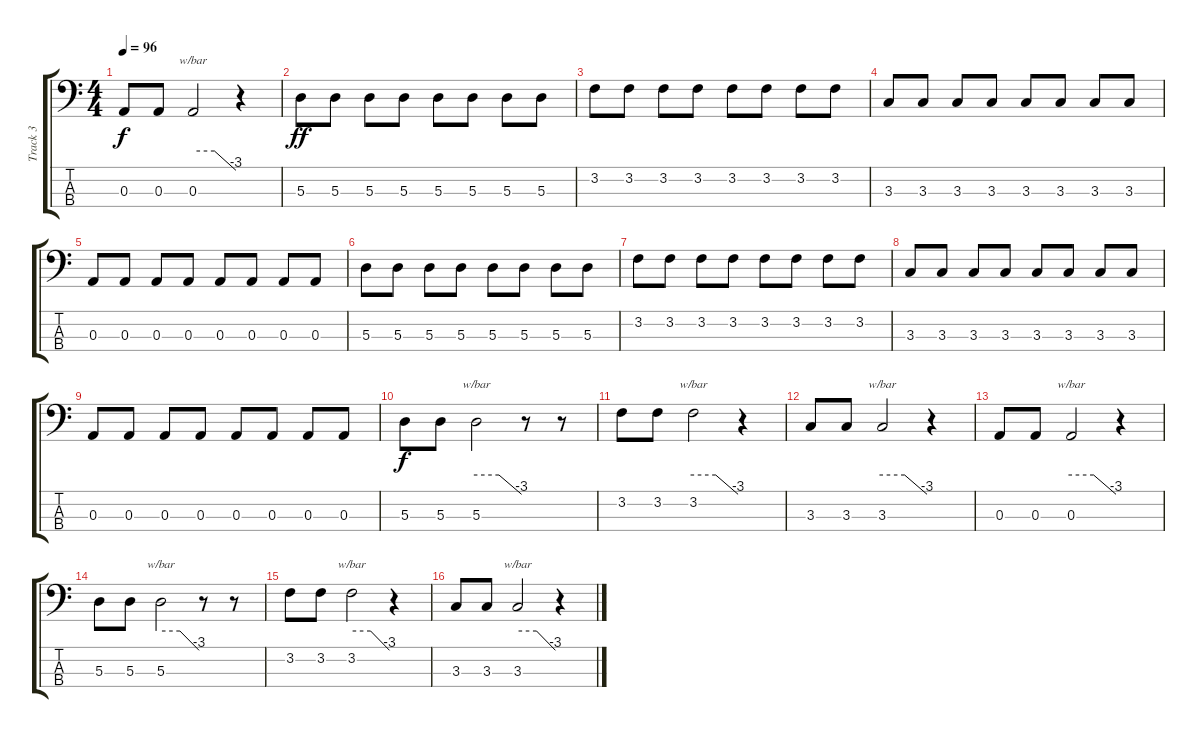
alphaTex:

\track ("Track 3" "Track 3") {instrument fretlessbass}
\staff {score tabs}
\tuning (G2 D2 A1 E1) {hide}
\ts (4 4)
\tempo 96
\clef f4
\ks c
0.3.8{dy f} 0.3.8 0.3.2{tbe (custom default 0 0 30 0 60 -12)} r.4 |
5.3.8{dy ff} 5.3.8 5.3.8 5.3.8 5.3.8 5.3.8 5.3.8 5.3.8 |
3.2.8 3.2.8 3.2.8 3.2.8 3.2.8 3.2.8 3.2.8 3.2.8 |
3.3.8 3.3.8 3.3.8 3.3.8 3.3.8 3.3.8 3.3.8 3.3.8 |
0.3.8 0.3.8 0.3.8 0.3.8 0.3.8 0.3.8 0.3.8 0.3.8 |
5.3.8 5.3.8 5.3.8 5.3.8 5.3.8 5.3.8 5.3.8 5.3.8 |
3.2.8 3.2.8 3.2.8 3.2.8 3.2.8 3.2.8 3.2.8 3.2.8 |
3.3.8 3.3.8 3.3.8 3.3.8 3.3.8 3.3.8 3.3.8 3.3.8 |
0.3.8 0.3.8 0.3.8 0.3.8 0.3.8 0.3.8 0.3.8 0.3.8 |
5.3.8{dy f} 5.3.8 5.3.2{tbe (custom default 0 0 30 0 60 -12)} r.8 r.8 |
3.2.8 3.2.8 3.2.2{tbe (custom default 0 0 30 0 60 -12)} r.4 |
3.3.8 3.3.8 3.3.2{tbe (custom default 0 0 30 0 60 -12)} r.4 |
0.3.8 0.3.8 0.3.2{tbe (custom default 0 0 30 0 60 -12)} r.4 |
5.3.8 5.3.8 5.3.2{tbe (custom default 0 0 30 0 60 -12)} r.8 r.8 |
3.2.8 3.2.8 3.2.2{tbe (custom default 0 0 30 0 60 -12)} r.4 |
3.3.8 3.3.8 3.3.2{tbe (custom default 0 0 30 0 60 -12)} r.4
